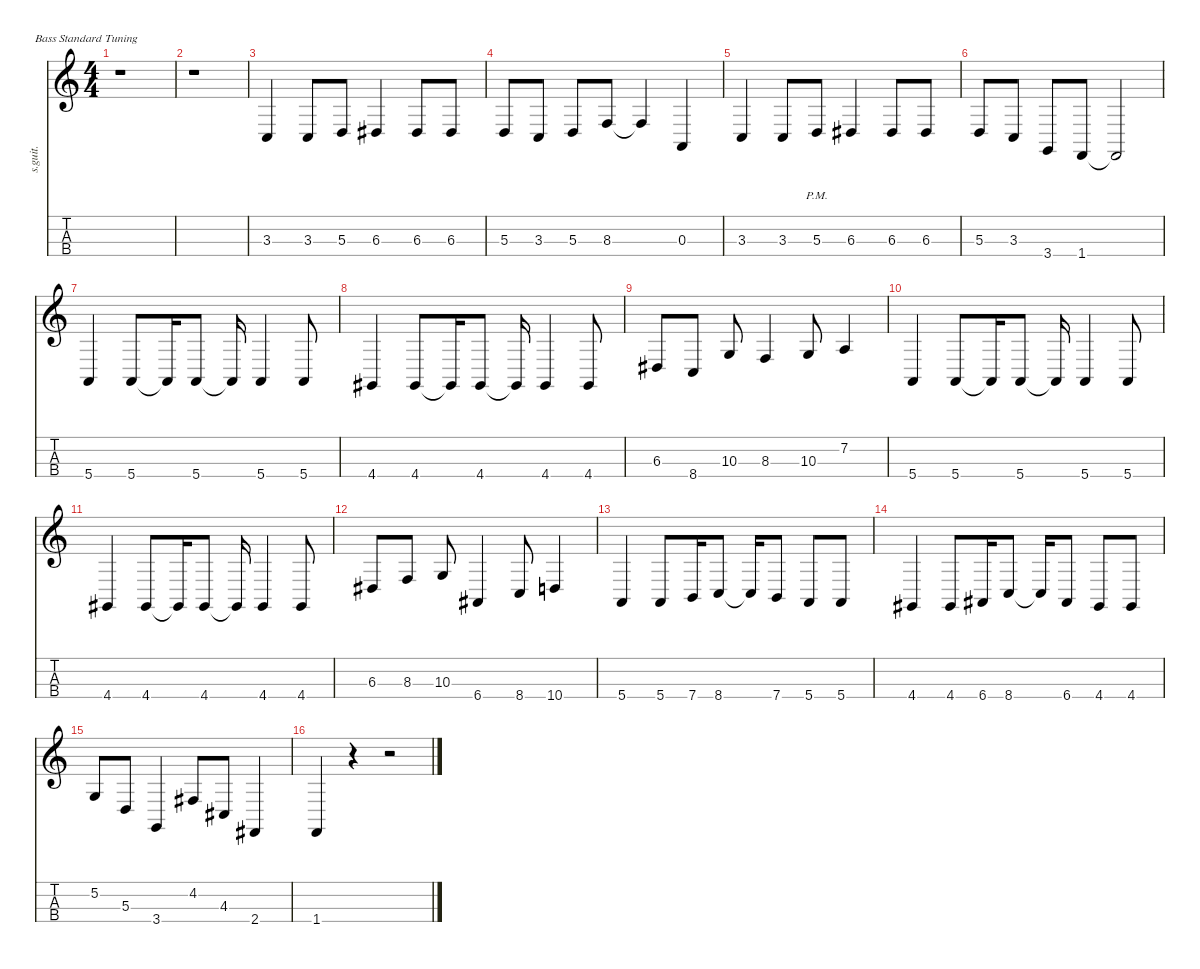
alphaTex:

\defaultSystemsLayout 4
\hideDynamics
\bracketExtendMode nobrackets
\track ("Colin Greenwood" "s.guit.") {instrument electricbassfinger}
\staff {score tabs}
\tuning (G2 D2 A1 E1)
\ts (4 4)
\beaming (8 2 2 2 2)
\tempo (88 hide)
\clef g2
\ks c
r.1{dy f instrument electricbassfinger} |
r.1 |
3.3.4{lyrics (0 "") lyrics (1 "") lyrics (2 "") lyrics (3 "") lyrics (4 "")} 3.3.8{lyrics (0 "") lyrics (1 "") lyrics (2 "") lyrics (3 "") lyrics (4 "")} 5.3.8{lyrics (0 "") lyrics (1 "") lyrics (2 "") lyrics (3 "") lyrics (4 "")} 6.3{acc #}.4{lyrics (0 "") lyrics (1 "") lyrics (2 "") lyrics (3 "") lyrics (4 "")} 6.3{acc #}.8{lyrics (0 "") lyrics (1 "") lyrics (2 "") lyrics (3 "") lyrics (4 "")} 6.3{acc #}.8{lyrics (0 "") lyrics (1 "") lyrics (2 "") lyrics (3 "") lyrics (4 "")} |
5.3.8{lyrics (0 "") lyrics (1 "") lyrics (2 "") lyrics (3 "") lyrics (4 "")} 3.3.8{lyrics (0 "") lyrics (1 "") lyrics (2 "") lyrics (3 "") lyrics (4 "")} 5.3.8{lyrics (0 "") lyrics (1 "") lyrics (2 "") lyrics (3 "") lyrics (4 "")} 8.3.8{lyrics (0 "") lyrics (1 "") lyrics (2 "") lyrics (3 "") lyrics (4 "")} 8.3{t}.4{lyrics (0 "") lyrics (1 "") lyrics (2 "") lyrics (3 "") lyrics (4 "")} 0.3.4{lyrics (0 "") lyrics (1 "") lyrics (2 "") lyrics (3 "") lyrics (4 "")} |
3.3.4{lyrics (0 "") lyrics (1 "") lyrics (2 "") lyrics (3 "") lyrics (4 "")} 3.3.8{lyrics (0 "") lyrics (1 "") lyrics (2 "") lyrics (3 "") lyrics (4 "")} 5.3{pm}.8{lyrics (0 "") lyrics (1 "") lyrics (2 "") lyrics (3 "") lyrics (4 "")} 6.3{acc #}.4{lyrics (0 "") lyrics (1 "") lyrics (2 "") lyrics (3 "") lyrics (4 "")} 6.3{acc #}.8{lyrics (0 "") lyrics (1 "") lyrics (2 "") lyrics (3 "") lyrics (4 "")} 6.3{acc #}.8{lyrics (0 "") lyrics (1 "") lyrics (2 "") lyrics (3 "") lyrics (4 "")} |
5.3.8{lyrics (0 "") lyrics (1 "") lyrics (2 "") lyrics (3 "") lyrics (4 "")} 3.3.8{lyrics (0 "") lyrics (1 "") lyrics (2 "") lyrics (3 "") lyrics (4 "")} 3.4.8{lyrics (0 "") lyrics (1 "") lyrics (2 "") lyrics (3 "") lyrics (4 "")} 1.4.8{lyrics (0 "") lyrics (1 "") lyrics (2 "") lyrics (3 "") lyrics (4 "")} 1.4{t}.2{lyrics (0 "") lyrics (1 "") lyrics (2 "") lyrics (3 "") lyrics (4 "")} |
5.4.4{lyrics (0 "") lyrics (1 "") lyrics (2 "") lyrics (3 "") lyrics (4 "")} 5.4.8{lyrics (0 "") lyrics (1 "") lyrics (2 "") lyrics (3 "") lyrics (4 "")} 5.4{t}.16{lyrics (0 "") lyrics (1 "") lyrics (2 "") lyrics (3 "") lyrics (4 "")} 5.4.8{lyrics (0 "") lyrics (1 "") lyrics (2 "") lyrics (3 "") lyrics (4 "")} 5.4{t}.16{lyrics (0 "") lyrics (1 "") lyrics (2 "") lyrics (3 "") lyrics (4 "")} 5.4.4{lyrics (0 "") lyrics (1 "") lyrics (2 "") lyrics (3 "") lyrics (4 "")} 5.4.8{lyrics (0 "") lyrics (1 "") lyrics (2 "") lyrics (3 "") lyrics (4 "")} |
4.4{acc #}.4{lyrics (0 "") lyrics (1 "") lyrics (2 "") lyrics (3 "") lyrics (4 "")} 4.4{acc #}.8{lyrics (0 "") lyrics (1 "") lyrics (2 "") lyrics (3 "") lyrics (4 "")} 4.4{t acc #}.16{lyrics (0 "") lyrics (1 "") lyrics (2 "") lyrics (3 "") lyrics (4 "")} 4.4{acc #}.8{lyrics (0 "") lyrics (1 "") lyrics (2 "") lyrics (3 "") lyrics (4 "")} 4.4{t}.16{lyrics (0 "") lyrics (1 "") lyrics (2 "") lyrics (3 "") lyrics (4 "")} 4.4{acc #}.4{lyrics (0 "") lyrics (1 "") lyrics (2 "") lyrics (3 "") lyrics (4 "")} 4.4{acc #}.8{lyrics (0 "") lyrics (1 "") lyrics (2 "") lyrics (3 "") lyrics (4 "")} |
6.3{acc #}.8{lyrics (0 "") lyrics (1 "") lyrics (2 "") lyrics (3 "") lyrics (4 "")} 8.4.8{lyrics (0 "") lyrics (1 "") lyrics (2 "") lyrics (3 "") lyrics (4 "")} 10.3.8{lyrics (0 "") lyrics (1 "") lyrics (2 "") lyrics (3 "") lyrics (4 "")} 8.3.4{lyrics (0 "") lyrics (1 "") lyrics (2 "") lyrics (3 "") lyrics (4 "")} 10.3.8{lyrics (0 "") lyrics (1 "") lyrics (2 "") lyrics (3 "") lyrics (4 "")} 7.2.4{lyrics (0 "") lyrics (1 "") lyrics (2 "") lyrics (3 "") lyrics (4 "")} |
5.4.4{lyrics (0 "") lyrics (1 "") lyrics (2 "") lyrics (3 "") lyrics (4 "")} 5.4.8{lyrics (0 "") lyrics (1 "") lyrics (2 "") lyrics (3 "") lyrics (4 "")} 5.4{t}.16{lyrics (0 "") lyrics (1 "") lyrics (2 "") lyrics (3 "") lyrics (4 "")} 5.4.8{lyrics (0 "") lyrics (1 "") lyrics (2 "") lyrics (3 "") lyrics (4 "")} 5.4{t}.16{lyrics (0 "") lyrics (1 "") lyrics (2 "") lyrics (3 "") lyrics (4 "")} 5.4.4{lyrics (0 "") lyrics (1 "") lyrics (2 "") lyrics (3 "") lyrics (4 "")} 5.4.8{lyrics (0 "") lyrics (1 "") lyrics (2 "") lyrics (3 "") lyrics (4 "")} |
4.4{acc #}.4{lyrics (0 "") lyrics (1 "") lyrics (2 "") lyrics (3 "") lyrics (4 "")} 4.4{acc #}.8{lyrics (0 "") lyrics (1 "") lyrics (2 "") lyrics (3 "") lyrics (4 "")} 4.4{t acc #}.16{lyrics (0 "") lyrics (1 "") lyrics (2 "") lyrics (3 "") lyrics (4 "")} 4.4{acc #}.8{lyrics (0 "") lyrics (1 "") lyrics (2 "") lyrics (3 "") lyrics (4 "")} 4.4{t}.16{lyrics (0 "") lyrics (1 "") lyrics (2 "") lyrics (3 "") lyrics (4 "")} 4.4{acc #}.4{lyrics (0 "") lyrics (1 "") lyrics (2 "") lyrics (3 "") lyrics (4 "")} 4.4{acc #}.8{lyrics (0 "") lyrics (1 "") lyrics (2 "") lyrics (3 "") lyrics (4 "")} |
6.3{acc #}.8{lyrics (0 "") lyrics (1 "") lyrics (2 "") lyrics (3 "") lyrics (4 "")} 8.3.8{lyrics (0 "") lyrics (1 "") lyrics (2 "") lyrics (3 "") lyrics (4 "")} 10.3.8{lyrics (0 "") lyrics (1 "") lyrics (2 "") lyrics (3 "") lyrics (4 "")} 6.4{acc #}.4{lyrics (0 "") lyrics (1 "") lyrics (2 "") lyrics (3 "") lyrics (4 "")} 8.4.8{lyrics (0 "") lyrics (1 "") lyrics (2 "") lyrics (3 "") lyrics (4 "")} 10.4.4{lyrics (0 "") lyrics (1 "") lyrics (2 "") lyrics (3 "") lyrics (4 "")} |
5.4.4{lyrics (0 "") lyrics (1 "") lyrics (2 "") lyrics (3 "") lyrics (4 "")} 5.4.8{lyrics (0 "") lyrics (1 "") lyrics (2 "") lyrics (3 "") lyrics (4 "")} 7.4.16{lyrics (0 "") lyrics (1 "") lyrics (2 "") lyrics (3 "") lyrics (4 "")} 8.4.8{lyrics (0 "") lyrics (1 "") lyrics (2 "") lyrics (3 "") lyrics (4 "")} 8.4{t}.16{lyrics (0 "") lyrics (1 "") lyrics (2 "") lyrics (3 "") lyrics (4 "")} 7.4.8{lyrics (0 "") lyrics (1 "") lyrics (2 "") lyrics (3 "") lyrics (4 "")} 5.4.8{lyrics (0 "") lyrics (1 "") lyrics (2 "") lyrics (3 "") lyrics (4 "")} 5.4.8{lyrics (0 "") lyrics (1 "") lyrics (2 "") lyrics (3 "") lyrics (4 "")} |
4.4{acc #}.4{lyrics (0 "") lyrics (1 "") lyrics (2 "") lyrics (3 "") lyrics (4 "")} 4.4{acc #}.8{lyrics (0 "") lyrics (1 "") lyrics (2 "") lyrics (3 "") lyrics (4 "")} 6.4{acc #}.16{lyrics (0 "") lyrics (1 "") lyrics (2 "") lyrics (3 "") lyrics (4 "")} 8.4.8{lyrics (0 "") lyrics (1 "") lyrics (2 "") lyrics (3 "") lyrics (4 "")} 8.4{t}.16{lyrics (0 "") lyrics (1 "") lyrics (2 "") lyrics (3 "") lyrics (4 "")} 6.4{acc #}.8{lyrics (0 "") lyrics (1 "") lyrics (2 "") lyrics (3 "") lyrics (4 "")} 4.4{acc #}.8{lyrics (0 "") lyrics (1 "") lyrics (2 "") lyrics (3 "") lyrics (4 "")} 4.4{acc #}.8{lyrics (0 "") lyrics (1 "") lyrics (2 "") lyrics (3 "") lyrics (4 "")} |
5.2.8{lyrics (0 "") lyrics (1 "") lyrics (2 "") lyrics (3 "") lyrics (4 "")} 5.3.8{lyrics (0 "") lyrics (1 "") lyrics (2 "") lyrics (3 "") lyrics (4 "")} 3.4.4{lyrics (0 "") lyrics (1 "") lyrics (2 "") lyrics (3 "") lyrics (4 "")} 4.2{acc #}.8{lyrics (0 "") lyrics (1 "") lyrics (2 "") lyrics (3 "") lyrics (4 "")} 4.3{acc #}.8{lyrics (0 "") lyrics (1 "") lyrics (2 "") lyrics (3 "") lyrics (4 "")} 2.4{acc #}.4{lyrics (0 "") lyrics (1 "") lyrics (2 "") lyrics (3 "") lyrics (4 "")} |
1.4.4{lyrics (0 "") lyrics (1 "") lyrics (2 "") lyrics (3 "") lyrics (4 "")} r.4 r.2
